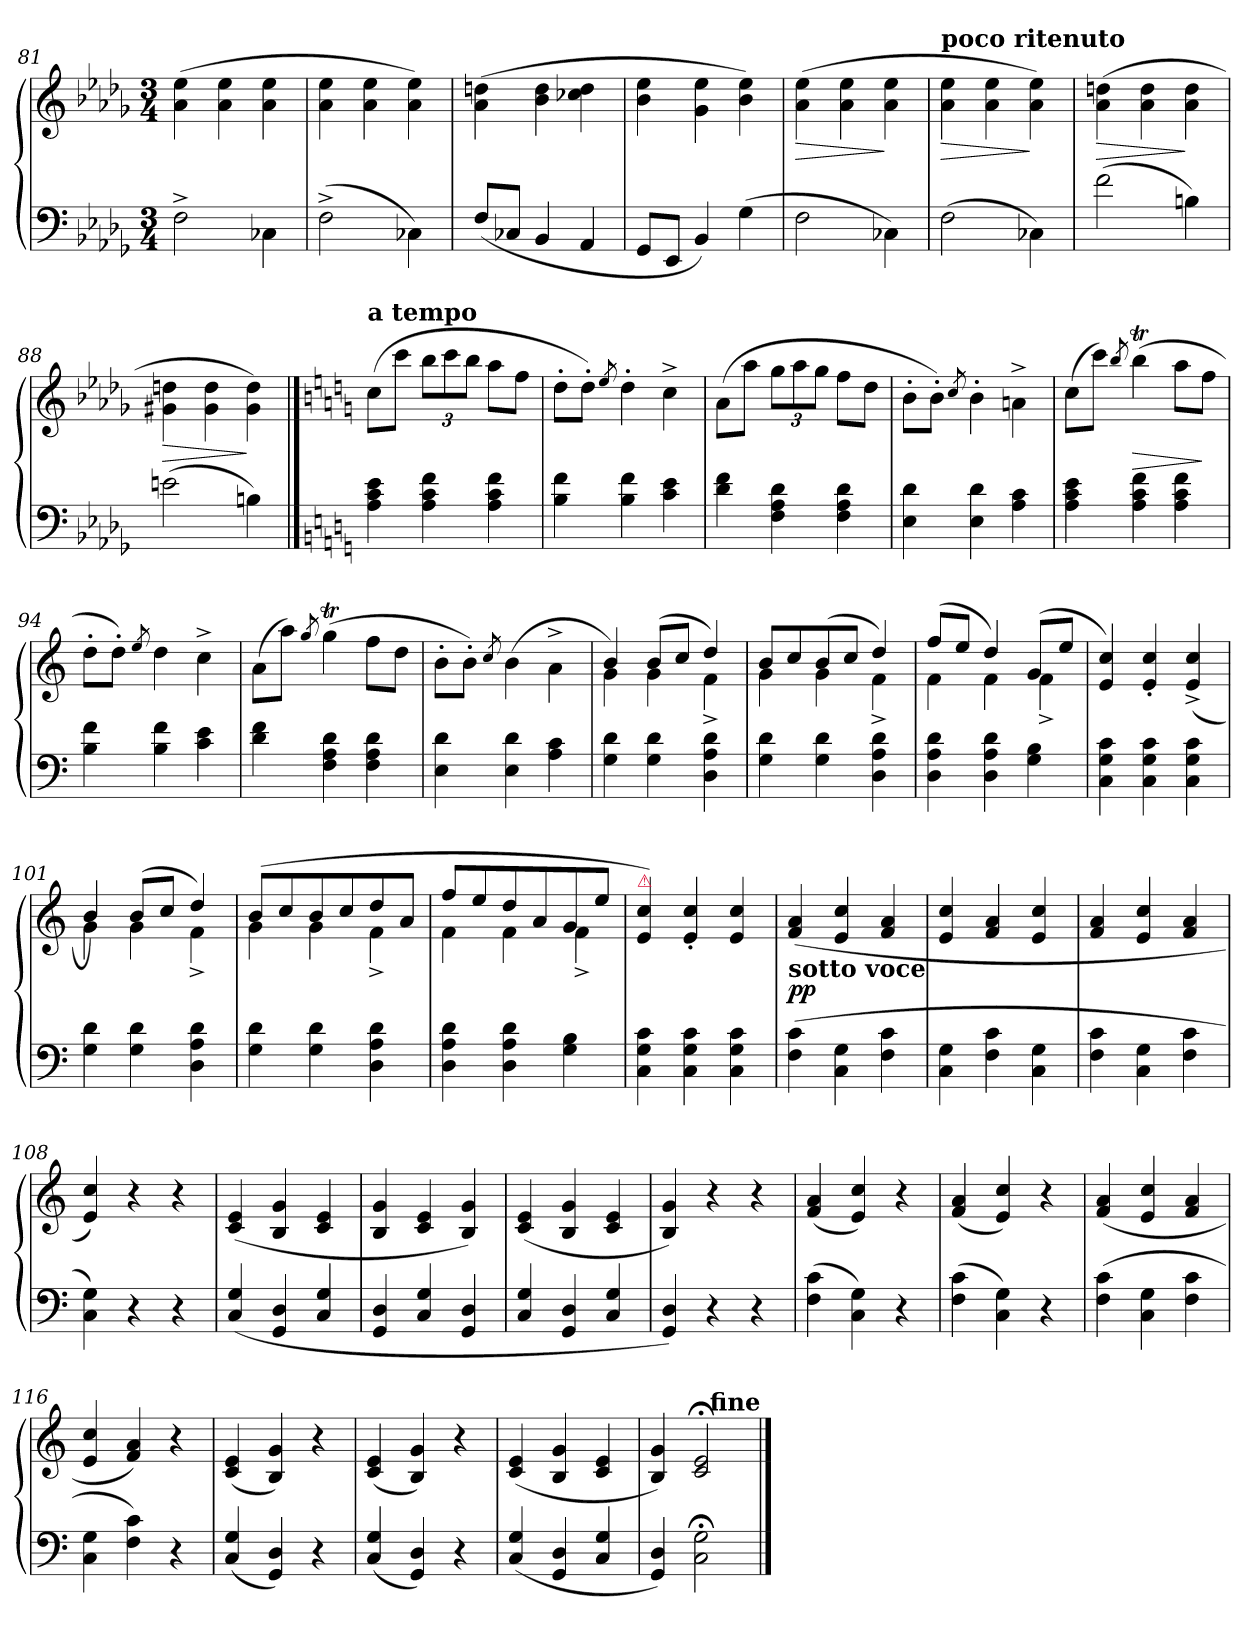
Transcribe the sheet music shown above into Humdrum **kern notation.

**kern	**kern	**dynam
*part1	*part1	*part1
*staff2	*staff1	*staff1/2
*clefF4	*clefG2	*
*k[b-e-a-d-g-]	*k[b-e-a-d-g-]	*
*M3/4	*M3/4	*
=81	=81	=81
2F^<	(4a- 4ee-	.
.	4a- 4ee-	.
4C-X\	4a- 4ee-	.
=82	=82	=82
(2F^<	4a- 4ee-	.
.	4a- 4ee-	.
4C-X\)	4a- 4ee-)	.
=83	=83	=83
(8F/L	(4a- 4ddn	.
8C-X/J	.	.
4BB-	4b- 4dd	.
4AA-	4cc-X 4dd	.
=84	=84	=84
8GG-L	4b- 4ee-	.
8EE-J	.	.
4BB-)	4g- 4ee-	.
(>4G-	4b- 4ee-)	.
=85	=85	=85
!	!	!LO:HP:b
2F	(4a- 4ee-	>
.	4a- 4ee-	.
4C-X\)	4a- 4ee-	]
=86	=86	=86
!	!LO:TX:a:B:t=poco ritenuto	!
!	!	!LO:HP:b
(2F	4a- 4ee-	>
.	4a- 4ee-	.
4C-X\)	4a- 4ee-)	]
=87	=87	=87
!	!	!LO:HP:b
(2f	(4a- 4ddn	>
.	4a- 4dd	.
4Bn)	4a- 4dd	]
=88	=88	=88
!	!	!LO:HP:b
(2en	4g#X 4ddn	>
.	4g# 4dd	.
4Bn)	4g# 4dd)	]
==89	==89	==89
*k[]	*k[]	*
!	!LO:TX:a:B:t=a tempo	!
4A 4c 4e	(8ccL	.
.	8cccJ	.
4A 4c 4f	12bbL	.
.	12ccc	.
.	12bbJ	.
4A 4c 4f	8aaL	.
.	8ffJ	.
=90	=90	=90
4B 4f	8dd'L	.
.	8dd'J)	.
.	8qee/	.
4B 4f	4dd'	.
4c 4e	4cc^<	.
=91	=91	=91
4d 4f	(8aL	.
.	8aaJ	.
4F 4A 4d	12ggL	.
.	12aa	.
.	12ggJ	.
4F 4A 4d	8ffL	.
.	8ddJ	.
=92	=92	=92
4E 4d	8b'L	.
.	8b'J)	.
.	8qcc/	.
4E 4d	4b'	.
4A 4c	4an^<\	.
=93	=93	=93
4A 4c 4e	(8ccL	.
.	8cccJ)	.
.	8qbb/	.
4A 4c 4f	(4bbt	>
4A 4c 4f	8aaL	.
.	8ffJ	]
=94	=94	=94
4B 4f	8dd'L	.
.	8dd'J)	.
.	8qee/	.
4B 4f	4dd	.
4c 4e	4cc^<	.
=95	=95	=95
4d 4f	(8aL	.
.	8aaJ)	.
.	8qgg/	.
4F 4A 4d	(4ggT	.
4F 4A 4d	8ffL	.
.	8ddJ	.
=96	=96	=96
4E 4d	8b'L	.
.	8b'J)	.
.	8qcc/	.
4E 4d	(4b	.
4A 4c	4a^<\	.
=97	=97	=97
*	*^	*
4G 4d	4b)	4g	.
4G 4d	(8bL	4g	.
.	8ccJ	.	.
4D 4A 4d	4dd)	4f^	.
=98	=98	=98	=98
4G 4d	8bL	4g	.
.	8cc	.	.
4G 4d	(8b	4g	.
.	8ccJ	.	.
4D 4A 4d	4dd)	4f^	.
=99	=99	=99	=99
4D 4A 4d	(8ffL	4f	.
.	8eeJ	.	.
4D 4A 4d	4dd)	4f	.
4G 4B	(8gL	4f^	.
.	8eeJ	.	.
*	*v	*v	*
=100	=100	=100
4C 4G 4c	4e 4cc)	.
4C 4G 4c	4e' 4cc'	.
4C 4G 4c	(>4e^ 4cc^	.
=101	=101	=101
*	*^	*
4G 4d	4b)	4g	.
4G 4d	(8bL	4g	.
.	8ccJ	.	.
4D 4A 4d	4dd)	4f^	.
=102	=102	=102	=102
4G 4d	(>8bL	4g	.
.	8cc	.	.
4G 4d	8b	4g	.
.	8cc	.	.
4D 4A 4d	8dd	4f^	.
.	8aJ	.	.
=103	=103	=103	=103
4D 4A 4d	8ffL	4f	.
.	8ee	.	.
4D 4A 4d	8dd	4f	.
.	8a	.	.
4G 4B	8g	4f^	.
.	8eeJ	.	.
*	*v	*v	*
=104	=104	=104
!	!LO:TX:a:color=crimson:t=⚠	!
4C 4G 4c	4e 4cc)	.
4C 4G 4c	4e' 4cc'	.
4C 4G 4c	4e 4cc	.
=105	=105	=105
!	!LO:TX:b:B:t=sotto voce	!
(>4F 4c	(<4f 4a	pp
4C 4G	4e 4cc	.
4F 4c	4f 4a	.
=106	=106	=106
4C 4G	4e 4cc	.
4F 4c	4f 4a	.
4C 4G	4e 4cc	.
=107	=107	=107
4F 4c	4f 4a	.
4C 4G	4e 4cc	.
4F 4c	4f 4a	.
=108	=108	=108
4C 4G)	4e 4cc)	.
4r	4r	.
4r	4r	.
=109	=109	=109
(<4C/ 4G/	(<4c 4e	.
4GG 4D	4B 4g	.
4C/ 4G/	4c 4e	.
=110	=110	=110
4GG 4D	4B 4g	.
4C/ 4G/	4c 4e	.
4GG 4D	4B 4g)	.
=111	=111	=111
4C/ 4G/	(<4c 4e	.
4GG 4D	4B 4g	.
4C/ 4G/	4c 4e	.
=112	=112	=112
4GG 4D)	4B 4g)	.
4r	4r	.
4r	4r	.
=113	=113	=113
(4F 4c	(4f 4a	.
4C 4G)	4e 4cc)	.
4r	4r	.
=114	=114	=114
(4F 4c	(4f 4a	.
4C 4G)	4e 4cc)	.
4r	4r	.
=115	=115	=115
(4F 4c	(4f 4a	.
4C 4G	4e 4cc	.
4F 4c	4f 4a	.
=116	=116	=116
4C 4G	4e 4cc	.
4F 4c)	4f 4a)	.
4r	4r	.
=117	=117	=117
(4C/ 4G/	(4c 4e	.
4GG 4D)	4B 4g)	.
4r	4r	.
=118	=118	=118
(4C/ 4G/	(4c 4e	.
4GG 4D)	4B 4g)	.
4r	4r	.
=119	=119	=119
(<4C/ 4G/	(4c 4e	.
4GG 4D	4B 4g	.
4C/ 4G/	4c 4e	.
=120	=120	=120
4GG 4D)	4B 4g)	.
2C;< 2G;<	2c;< 2e;<	.
!	!LO:TX:a:B:t=fine	!
==	==	==
*-	*-	*-
